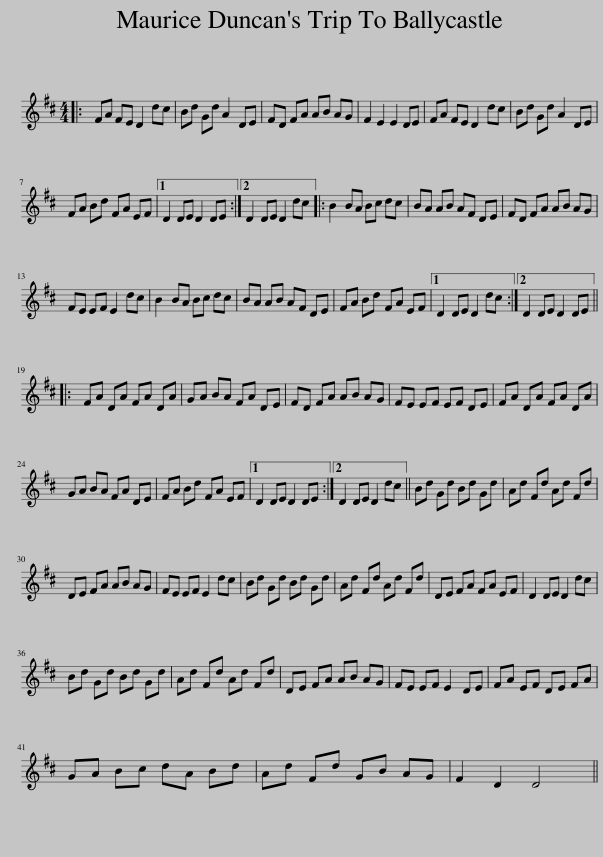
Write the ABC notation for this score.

X:1
L:1/8
M:4/4
I:linebreak $
K:D
V:1 treble
V:1
|: FA FE D2 dc | Bd Gd A2 DE | FD FA AB AG | F2 E2 E2 DE | FA FE D2 dc | %5
 Bd Gd A2 DE |$ FA Bd FA EF |1 D2 DE D2 DE :|2 D2 DE D2 dc |: B2 BA Bc dc | %10
 BA AB AF DE | FD FA AB AG |$ FE EF E2 dc | B2 BA Bc dc | BA AB AF DE | %15
 FA Bd FA EF |1 D2 DE D2 dc :|2 D2 DE D2 DE |:$ FA DA FA DA | GA BA FA DE | %20
 FD FA AB AG | FE EF EF DE | FA DA FA DA |$ GA BA FA DE | FA Bd FA EF |1 %25
 D2 DE D2 DE :|2 D2 DE D2 dc || Bd Gd Bd Gd | Ad Fd Ad Fd |$ DE FA AB AG | %30
 FE EF E2 dc | Bd Gd Bd Gd | Ad Fd Ad Fd | DE FA FA EF | D2 DE D2 dc |$ %35
 Bd Gd Bd Gd | Ad Fd Ad Fd | DE FA AB AG | FE EF E2 DE | FA EF DE FA |$ %40
 GA Bc dA Bd | Ad Fd GB AG | F2 D2 D4 || %43
